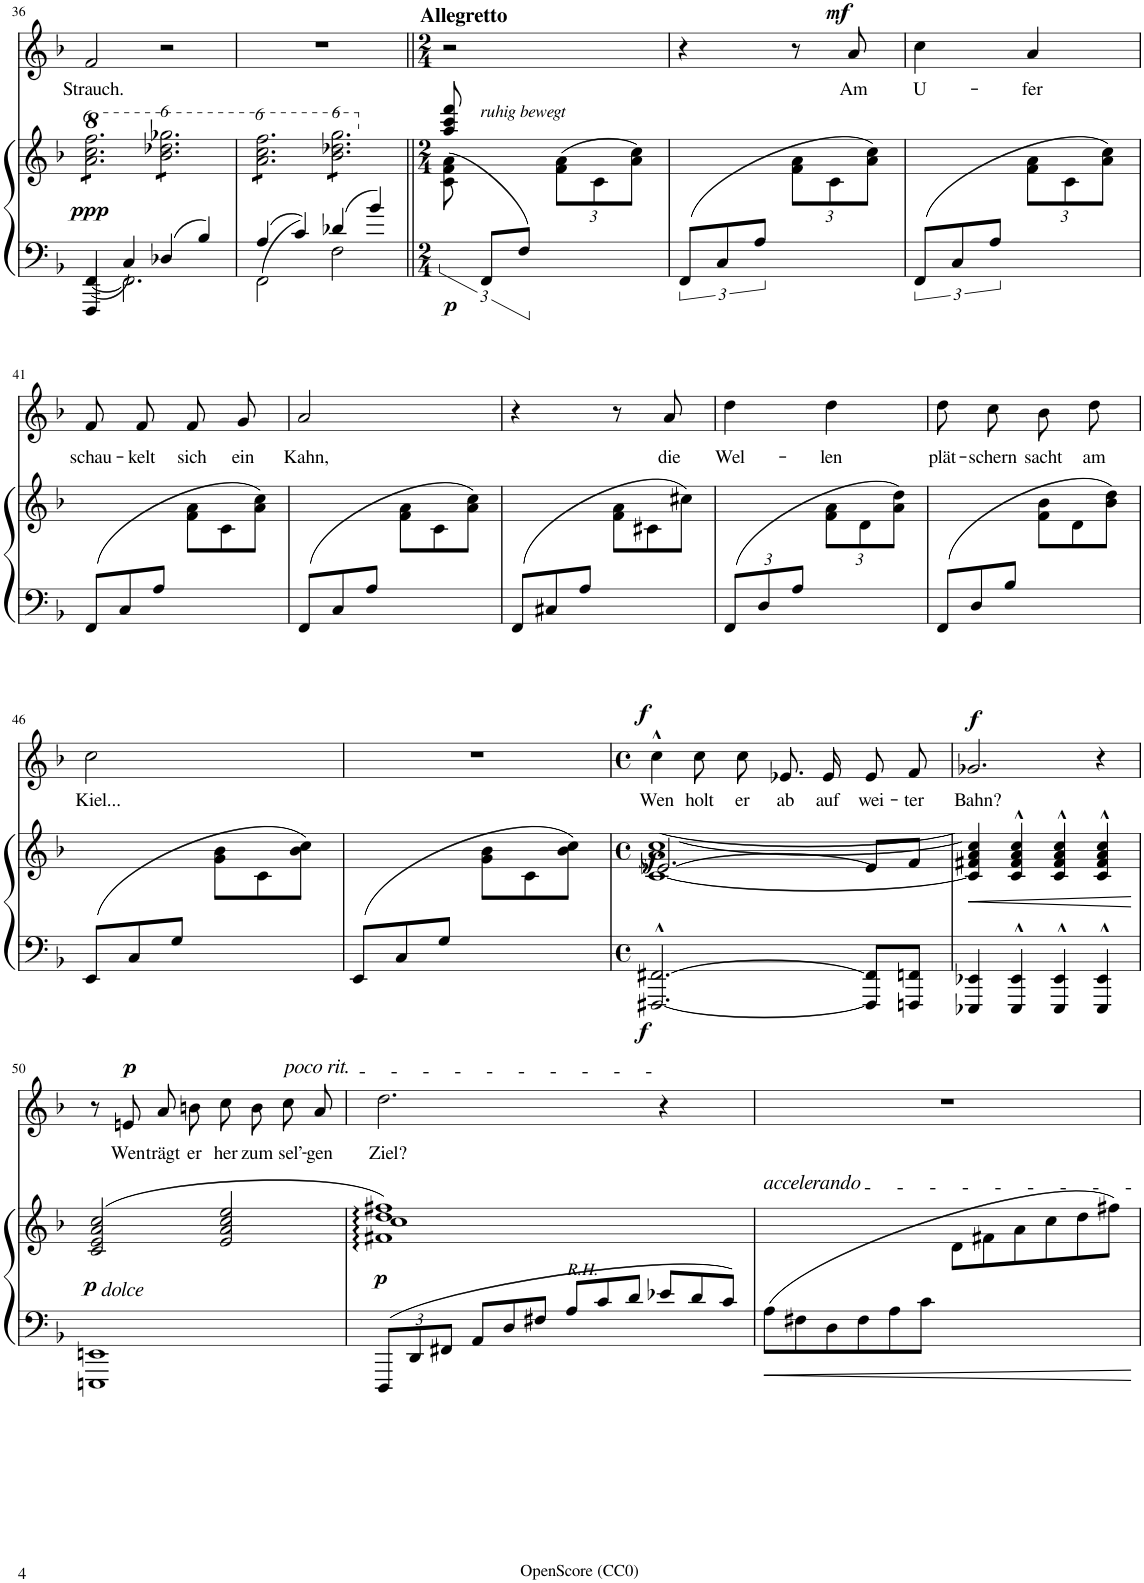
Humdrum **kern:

**kern	**kern	**dynam	**kern	**text	**dynam
*part2	*part2	*part2	*part1	*part1	*part1
*staff3	*staff2	*staff2/3	*staff1	*staff1	*staff1
*I"Piano	*	*	*I"Gesang Voice	*	*
*I'Pno	*	*	*	*	*
!!LO:PB:g=z
*clefF4	*clefG2	*	*clefG2	*	*
*k[b-]	*k[b-]	*	*k[b-]	*	*
*M4/4	*M4/4	*	*M4/4	*	*
*met(c)	*met(c)	*	*met(c)	*	*
=36	=36	=36	=36	=36	=36
*^	*	*	*	*	*
*	*	*8va	*	*	*	*
!	!	!	!LO:DY:b	!	!LO:LY:b	!
*	*	*tremolo	*	*	*	*
4FFF/	[<4FF/	12aa\ 12ccc\ 12fff\L	ppp	2f/	Strauch.	.
.	.	12aa\ 12ccc\ 12fff\	.	.	.	.
.	.	12aa\ 12ccc\ 12fff\	.	.	.	.
4C/	2.FF\]	12aa\ 12ccc\ 12fff\	.	.	.	.
.	.	12aa\ 12ccc\ 12fff\	.	.	.	.
.	.	12aa\ 12ccc\ 12fff\J	.	.	.	.
4D-X/	.	12bb-\ 12ddd-X\ 12ggg-X\L	.	2r	.	.
.	.	12bb-\ 12ddd-X\ 12ggg-X\	.	.	.	.
.	.	12bb-\ 12ddd-X\ 12ggg-X\	.	.	.	.
4B-/	.	12bb-\ 12ddd-X\ 12ggg-X\	.	.	.	.
.	.	12bb-\ 12ddd-X\ 12ggg-X\	.	.	.	.
.	.	12bb-\ 12ddd-X\ 12ggg-X\J	.	.	.	.
=37	=37	=37	=37	=37	=37	=37
4A/	(>2FF\	12aa\ 12ccc\ 12fff\L	.	1r	.	.
.	.	12aa\ 12ccc\ 12fff\	.	.	.	.
.	.	12aa\ 12ccc\ 12fff\	.	.	.	.
4c/	.	12aa\ 12ccc\ 12fff\	.	.	.	.
.	.	12aa\ 12ccc\ 12fff\	.	.	.	.
.	.	12aa\ 12ccc\ 12fff\J	.	.	.	.
4d-X/	2F\	12bb-\ 12ddd-X\ 12ggg\L	.	.	.	.
.	.	12bb-\ 12ddd-X\ 12ggg\	.	.	.	.
.	.	12bb-\ 12ddd-X\ 12ggg\	.	.	.	.
4b-/	.	12bb-\ 12ddd-X\ 12ggg\	.	.	.	.
.	.	12bb-\ 12ddd-X\ 12ggg\	.	.	.	.
.	.	12bb-\ 12ddd-X\ 12ggg\J	.	.	.	.
*	*	*Xtremolo	*	*	*	*
*v	*v	*	*	*	*	*
=38||	=38||	=38||	=38||	=38||	=38||
*M2/4	*M2/4	*	*M2/4	*	*
*	*X8va	*	*	*	*
*	*^	*	*	*	*
!	!	!	!	!LO:TX:a:B:t=Allegretto	!	!
!	!	!	!LO:DY:b=2	!	!	!
12ryy	12aa/ 12ccc/ 12fff/	12c\ 12f\ 12a\	p	2r	.	.
!	!LO:TX:a:i:t=ruhig bewegt	!	!	!	!	!
12FF/L	6ryy	6ryy	.	.	.	.
12F/J)	.	.	.	.	.	.
*	*	*Xbrackettup	*	*	*	*
4ryy	4ryy	(12f\ 12a\L	.	.	.	.
.	.	12c\	.	.	.	.
.	.	12a\ 12cc\J)	.	.	.	.
=39	=39	=39	=39	=39	=39	=39
(12FF/L	2ryy	4ryy	.	4r	.	.
12C/	.	.	.	.	.	.
12A/J	.	.	.	.	.	.
4ryy	.	12f\ 12a\L	.	8r	.	.
.	.	12c\	.	.	.	.
!	!	!	!	!	!LO:LY:b	!LO:DY:a
.	.	.	.	8a/	Am	mf
.	.	12a\ 12cc\J)	.	.	.	.
=40	=40	=40	=40	=40	=40	=40
!	!	!	!	!	!LO:LY:b	!
(12FF/L	2ryy	4ryy	.	4cc\	U-	.
12C/	.	.	.	.	.	.
12A/J	.	.	.	.	.	.
!	!	!	!	!	!LO:LY:b	!
4ryy	.	12f\ 12a\L	.	4a/	-fer	.
.	.	12c\	.	.	.	.
.	.	12a\ 12cc\J)	.	.	.	.
!!LO:LB:g=z
=41	=41	=41	=41	=41	=41	=41
*Xbrackettup	*	*	*	*	*	*
!	!	!	!	!	!LO:LY:b	!
(12FF/L	2ryy	4ryy	.	8f/L	schau-	.
12C/	.	.	.	.	.	.
!	!	!	!	!	!LO:LY:b	!
.	.	.	.	8f/J	-kelt	.
12A/J	.	.	.	.	.	.
!	!	!	!	!	!LO:LY:b	!
4ryy	.	12f\ 12a\L	.	8f/L	sich	.
.	.	12c\	.	.	.	.
!	!	!	!	!	!LO:LY:b	!
.	.	.	.	8g/J	ein	.
.	.	12a\ 12cc\J)	.	.	.	.
=42	=42	=42	=42	=42	=42	=42
!	!	!	!	!	!LO:LY:b	!
(12FF/L	2ryy	4ryy	.	2a/	Kahn,	.
12C/	.	.	.	.	.	.
12A/J	.	.	.	.	.	.
4ryy	.	12f\ 12a\L	.	.	.	.
.	.	12c\	.	.	.	.
.	.	12a\ 12cc\J)	.	.	.	.
=43	=43	=43	=43	=43	=43	=43
(12FF/L	2ryy	4ryy	.	4r	.	.
12C#X/	.	.	.	.	.	.
12A/J	.	.	.	.	.	.
4ryy	.	12f\ 12a\L	.	8r	.	.
.	.	12c#X\	.	.	.	.
!	!	!	!	!	!LO:LY:b	!
.	.	.	.	8a/	die	.
.	.	12cc#X\J)	.	.	.	.
=44	=44	=44	=44	=44	=44	=44
!	!	!	!	!	!LO:LY:b	!
(12FF/L	2ryy	4ryy	.	4dd\	Wel-	.
12D/	.	.	.	.	.	.
12A/J	.	.	.	.	.	.
!	!	!	!	!	!LO:LY:b	!
4ryy	.	12f\ 12a\L	.	4dd\	-len	.
.	.	12d\	.	.	.	.
.	.	12a\ 12dd\J)	.	.	.	.
=45	=45	=45	=45	=45	=45	=45
!	!	!	!	!	!LO:LY:b	!
(12FF/L	2ryy	4ryy	.	8dd\L	plät-	.
12D/	.	.	.	.	.	.
!	!	!	!	!	!LO:LY:b	!
.	.	.	.	8cc\J	-schern	.
12B-/J	.	.	.	.	.	.
!	!	!	!	!	!LO:LY:b	!
4ryy	.	12f\ 12b-\L	.	8b-\L	sacht	.
.	.	12d\	.	.	.	.
!	!	!	!	!	!LO:LY:b	!
.	.	.	.	8dd\J	am	.
.	.	12b-\ 12dd\J)	.	.	.	.
!!LO:LB:g=z
=46	=46	=46	=46	=46	=46	=46
!	!	!	!	!	!LO:LY:b	!
(12EE/L	2ryy	4ryy	.	2cc\	Kiel...	.
12C/	.	.	.	.	.	.
12G/J	.	.	.	.	.	.
4ryy	.	12g\ 12b-\L	.	.	.	.
.	.	12c\	.	.	.	.
.	.	12b-\ 12cc\J)	.	.	.	.
=47	=47	=47	=47	=47	=47	=47
(12EE/L	2ryy	4ryy	.	2r	.	.
12C/	.	.	.	.	.	.
12G/J	.	.	.	.	.	.
4ryy	.	12g\ 12b-\L	.	.	.	.
.	.	12c\	.	.	.	.
.	.	12b-\ 12cc\J)	.	.	.	.
=48	=48	=48	=48	=48	=48	=48
*M4/4	*M4/4	*	*	*M4/4	*	*
*met(c)	*met(c)	*	*	*met(c)	*	*
!	!	!	!LO:DY:b=2	!	!LO:LY:b	!
!	!	!	!LO:DY:n=1:b	!	!	!
!	!	!	!LO:DY:n=2:b	!	!	!LO:DY:a
[2.FFF#X/^^ [2.FF#X/^^	[2.e-X/	[1c [1a [1cc	f other-dynamics f	4cc^^\	Wen	f
!	!	!	!	!	!LO:LY:b	!
.	.	.	.	8cc\L	holt	.
!	!	!	!	!	!LO:LY:b	!
.	.	.	.	8cc\J	er	.
!	!	!	!	!	!LO:LY:b	!
.	.	.	.	8.e-X/L	ab	.
!	!	!	!	!	!LO:LY:b	!
.	.	.	.	16e-/Jk	auf	.
!	!	!	!	!	!LO:LY:b	!
8FFF#/] 8FF#/]L	8e-/L]	.	.	8e-/L	wei-	.
!	!	!	!	!	!LO:LY:b	!
8FFFn/ 8FFn/J	8f/J	.	.	8f/J	-ter	.
*	*v	*v	*	*	*	*
=49	=49	=49	=49	=49	=49
!	!	!LO:HP:b	!	!LO:LY:b	!LO:DY:a
4EEE-X/ 4EE-X/	4c/] 4f#X/ 4a/] 4cc/]	<	2.g-X/	Bahn?	f
4EEE-/^^ 4EE-/^^	4c/^^ 4f#/^^ 4a/^^ 4cc/^^	.	.	.	.
4EEE-/^^ 4EE-/^^	4c/^^ 4f#/^^ 4a/^^ 4cc/^^	.	.	.	.
4EEE-/^^ 4EE-/^^	4c/^^ 4f#/^^ 4a/^^ 4cc/^^	.	4r	.	.
.	.	[	.	.	.
!!LO:LB:g=z
=50	=50	=50	=50	=50	=50
!	!LO:TX:b:i:t=dolce	!	!	!	!
!	!	!LO:DY:b	!	!	!
1EEEn 1EEn	(>2c/ 2e/ 2a/ 2cc/	p	8r	.	.
!	!	!	!	!LO:LY:b	!LO:DY:a
.	.	.	8en/	Wen	p
!	!	!	!	!LO:LY:b	!
.	.	.	8a/L	trägt	.
!	!	!	!	!LO:LY:b	!
.	.	.	8bn/J	er	.
!	!	!	!	!LO:LY:b	!
.	2e/ 2a/ 2cc/ 2ee/	.	8cc\L	her	.
!	!	!	!	!LO:LY:b	!
.	.	.	8b\J	zum	.
!	!	!	!LO:TX:a:t=poco rit.	!	!
!	!	!	!	!LO:LY:b	!
.	.	.	8cc\L	sel’-	.
!	!	!	!	!LO:LY:b	!
.	.	.	8a\J	-gen	.
=51	=51	=51	=51	=51	=51
!	!	!LO:DY:b	!	!LO:LY:b	!
12DDD/L	1f#X 1cc 1dd 1ff#X)	p	2.dd\	Ziel?	.
12DD/	.	.	.	.	.
12FF#X/J	.	.	.	.	.
12AA/L	.	.	.	.	.
12D/	.	.	.	.	.
12F#X/J	.	.	.	.	.
!LO:TX:a:i:t=R.H.	!	!	!	!	!
12A/L	.	.	.	.	.
12c/	.	.	.	.	.
12d/J	.	.	.	.	.
12e-X/L	.	.	4r	.	.
12d/	.	.	.	.	.
12c/J	.	.	.	.	.
=52	=52	=52	=52	=52	=52
!	!LO:TX:a:t=accelerando	!	!	!	!
12A\L	2ryy	.	1r	.	.
12F#X\	.	.	.	.	.
12D\	.	.	.	.	.
12F#\	.	.	.	.	.
12A\	.	.	.	.	.
12c\J	.	.	.	.	.
2ryy	12d\L	.	.	.	.
.	12f#X\	.	.	.	.
.	12a\	.	.	.	.
.	12cc\	.	.	.	.
.	12dd\	.	.	.	.
.	(12ff#X\J	.	.	.	.
=	=	=	=	=	=
*-	*-	*-	*-	*-	*-
